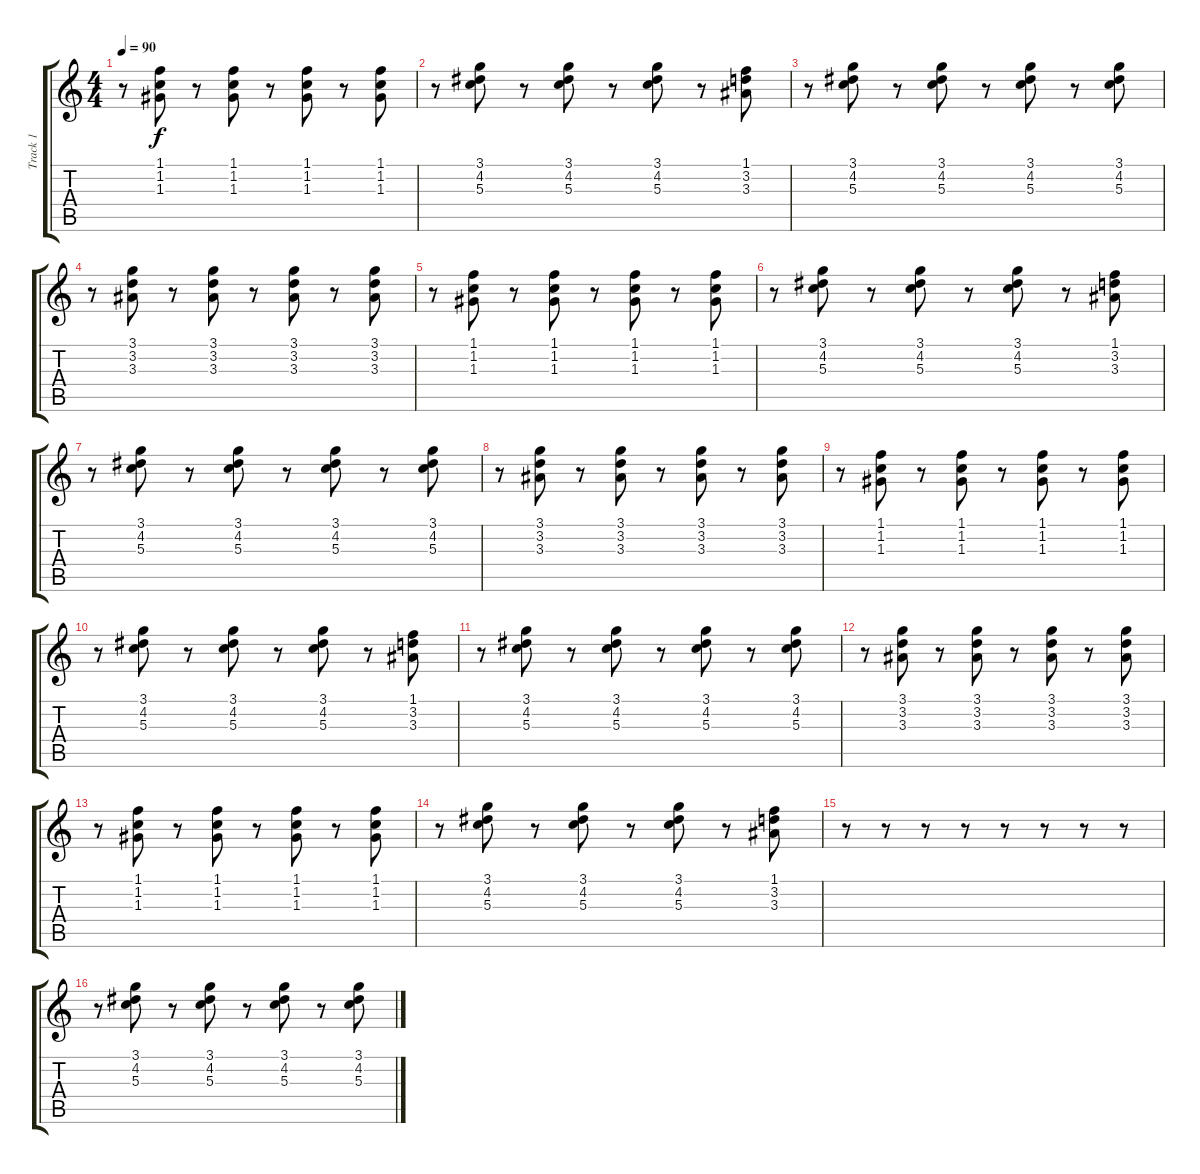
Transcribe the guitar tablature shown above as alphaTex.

\track ("Track 1" "Track 1") {instrument overdrivenguitar}
\staff {score tabs}
\tuning (E4 B3 G3 D3 A2 E2) {hide}
\ts (4 4)
\tempo 90
\clef g2
\ks c
r.8{dy f} (1.1 1.2 1.3).8 r.8 (1.1 1.2 1.3).8 r.8 (1.1 1.2 1.3).8 r.8 (1.1 1.2 1.3).8 |
r.8 (3.1 4.2 5.3).8 r.8 (3.1 4.2 5.3).8 r.8 (3.1 4.2 5.3).8 r.8 (1.1 3.2 3.3).8 |
r.8 (3.1 4.2 5.3).8 r.8 (3.1 4.2 5.3).8 r.8 (3.1 4.2 5.3).8 r.8 (3.1 4.2 5.3).8 |
r.8 (3.1 3.2 3.3).8 r.8 (3.1 3.2 3.3).8 r.8 (3.1 3.2 3.3).8 r.8 (3.1 3.2 3.3).8 |
r.8 (1.1 1.2 1.3).8 r.8 (1.1 1.2 1.3).8 r.8 (1.1 1.2 1.3).8 r.8 (1.1 1.2 1.3).8 |
r.8 (3.1 4.2 5.3).8 r.8 (3.1 4.2 5.3).8 r.8 (3.1 4.2 5.3).8 r.8 (1.1 3.2 3.3).8 |
r.8 (3.1 4.2 5.3).8 r.8 (3.1 4.2 5.3).8 r.8 (3.1 4.2 5.3).8 r.8 (3.1 4.2 5.3).8 |
r.8 (3.1 3.2 3.3).8 r.8 (3.1 3.2 3.3).8 r.8 (3.1 3.2 3.3).8 r.8 (3.1 3.2 3.3).8 |
r.8 (1.1 1.2 1.3).8 r.8 (1.1 1.2 1.3).8 r.8 (1.1 1.2 1.3).8 r.8 (1.1 1.2 1.3).8 |
r.8 (3.1 4.2 5.3).8 r.8 (3.1 4.2 5.3).8 r.8 (3.1 4.2 5.3).8 r.8 (1.1 3.2 3.3).8 |
r.8 (3.1 4.2 5.3).8 r.8 (3.1 4.2 5.3).8 r.8 (3.1 4.2 5.3).8 r.8 (3.1 4.2 5.3).8 |
r.8 (3.1 3.2 3.3).8 r.8 (3.1 3.2 3.3).8 r.8 (3.1 3.2 3.3).8 r.8 (3.1 3.2 3.3).8 |
r.8 (1.1 1.2 1.3).8 r.8 (1.1 1.2 1.3).8 r.8 (1.1 1.2 1.3).8 r.8 (1.1 1.2 1.3).8 |
r.8 (3.1 4.2 5.3).8 r.8 (3.1 4.2 5.3).8 r.8 (3.1 4.2 5.3).8 r.8 (1.1 3.2 3.3).8 |
r.8 r.8 r.8 r.8 r.8 r.8 r.8 r.8 |
r.8 (3.1 4.2 5.3).8 r.8 (3.1 4.2 5.3).8 r.8 (3.1 4.2 5.3).8 r.8 (3.1 4.2 5.3).8
